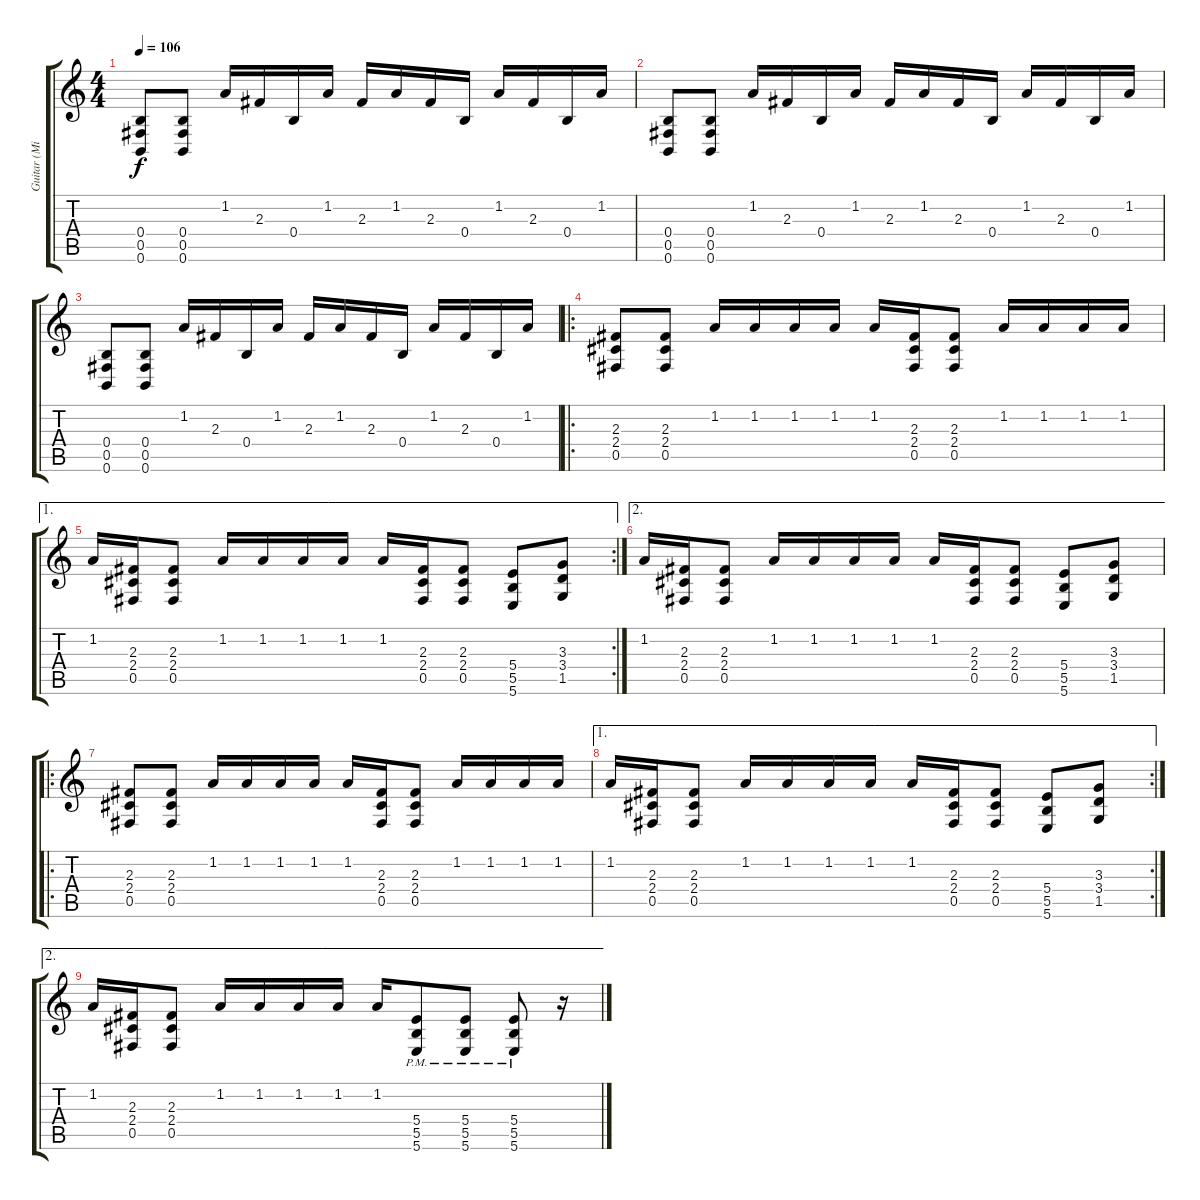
\track ("Guitar (Mike)" "Guitar (Mi") {instrument distortionguitar}
\staff {score tabs}
\tuning (Db4 Ab3 E3 B2 Gb2 B1) {hide}
\ts (4 4)
\tempo 106
\clef g2
\ks c
(0.4 0.5 0.6).8{dy f} (0.4 0.5 0.6).8 1.2.16 2.3.16 0.4.16 1.2.16 2.3.16 1.2.16 2.3.16 0.4.16 1.2.16 2.3.16 0.4.16 1.2.16 |
(0.4 0.5 0.6).8 (0.4 0.5 0.6).8 1.2.16 2.3.16 0.4.16 1.2.16 2.3.16 1.2.16 2.3.16 0.4.16 1.2.16 2.3.16 0.4.16 1.2.16 |
(0.4 0.5 0.6).8 (0.4 0.5 0.6).8 1.2.16 2.3.16 0.4.16 1.2.16 2.3.16 1.2.16 2.3.16 0.4.16 1.2.16 2.3.16 0.4.16 1.2.16 |
\ro
(2.3 2.4 0.5).8 (2.3 2.4 0.5).8 1.2.16 1.2.16 1.2.16 1.2.16 1.2.16 (2.3 2.4 0.5).16 (2.3 2.4 0.5).8 1.2.16 1.2.16 1.2.16 1.2.16 |
\ae 1
\rc 2
1.2.16 (2.3 2.4 0.5).16 (2.3 2.4 0.5).8 1.2.16 1.2.16 1.2.16 1.2.16 1.2.16 (2.3 2.4 0.5).16 (2.3 2.4 0.5).8 (5.4 5.5 5.6).8 (3.3 3.4 1.5).8 |
\ae 2
1.2.16 (2.3 2.4 0.5).16 (2.3 2.4 0.5).8 1.2.16 1.2.16 1.2.16 1.2.16 1.2.16 (2.3 2.4 0.5).16 (2.3 2.4 0.5).8 (5.4 5.5 5.6).8 (3.3 3.4 1.5).8 |
\ro
(2.3 2.4 0.5).8 (2.3 2.4 0.5).8 1.2.16 1.2.16 1.2.16 1.2.16 1.2.16 (2.3 2.4 0.5).16 (2.3 2.4 0.5).8 1.2.16 1.2.16 1.2.16 1.2.16 |
\ae 1
\rc 2
1.2.16 (2.3 2.4 0.5).16 (2.3 2.4 0.5).8 1.2.16 1.2.16 1.2.16 1.2.16 1.2.16 (2.3 2.4 0.5).16 (2.3 2.4 0.5).8 (5.4 5.5 5.6).8 (3.3 3.4 1.5).8 |
\ae 2
1.2.16 (2.3 2.4 0.5).16 (2.3 2.4 0.5).8 1.2.16 1.2.16 1.2.16 1.2.16 1.2.16 (5.4{pm} 5.5{pm} 5.6{pm}).8 (5.4{pm} 5.5{pm} 5.6{pm}).8 (5.4{pm} 5.5{pm} 5.6{pm}).8 r.16
